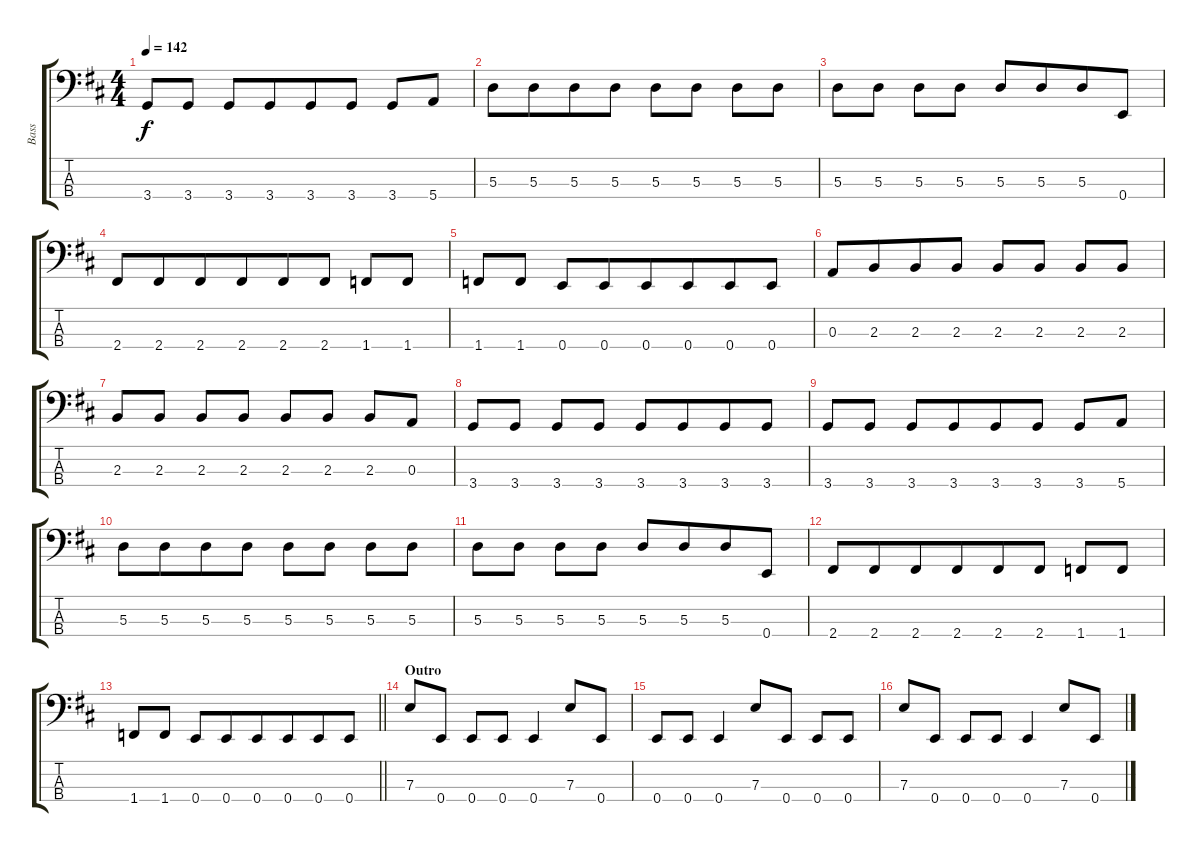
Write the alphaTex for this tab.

\track ("Bass" "Bass") {instrument electricbasspick}
\staff {score tabs}
\tuning (G2 D2 A1 E1) {hide}
\ts (4 4)
\tempo 142
\clef f4
\ks d
3.4.8{dy f} 3.4.8 3.4.8{beam merge} 3.4.8{beam merge} 3.4.8 3.4.8 3.4.8 5.4.8 |
5.3.8 5.3.8{beam merge} 5.3.8 5.3.8 5.3.8 5.3.8 5.3.8 5.3.8 |
5.3.8 5.3.8 5.3.8 5.3.8 5.3.8 5.3.8{beam merge} 5.3.8{beam merge} 0.4.8 |
2.4.8{beam merge} 2.4.8{beam merge} 2.4.8 2.4.8{beam merge} 2.4.8{beam merge} 2.4.8 1.4.8 1.4.8 |
1.4.8 1.4.8 0.4.8 0.4.8{beam merge} 0.4.8 0.4.8{beam merge} 0.4.8 0.4.8 |
0.3.8 2.3.8{beam merge} 2.3.8{beam merge} 2.3.8 2.3.8 2.3.8 2.3.8 2.3.8 |
2.3.8 2.3.8 2.3.8{beam merge} 2.3.8 2.3.8 2.3.8 2.3.8 0.3.8 |
3.4.8 3.4.8 3.4.8{beam merge} 3.4.8 3.4.8{beam merge} 3.4.8{beam merge} 3.4.8 3.4.8 |
3.4.8 3.4.8 3.4.8{beam merge} 3.4.8{beam merge} 3.4.8 3.4.8 3.4.8 5.4.8 |
5.3.8 5.3.8{beam merge} 5.3.8 5.3.8 5.3.8 5.3.8 5.3.8 5.3.8 |
5.3.8 5.3.8 5.3.8 5.3.8 5.3.8 5.3.8{beam merge} 5.3.8{beam merge} 0.4.8 |
2.4.8{beam merge} 2.4.8{beam merge} 2.4.8 2.4.8{beam merge} 2.4.8{beam merge} 2.4.8 1.4.8 1.4.8 |
\barLineRight lightlight
1.4.8 1.4.8 0.4.8 0.4.8{beam merge} 0.4.8 0.4.8{beam merge} 0.4.8 0.4.8 |
\section ("" "Outro")
7.3.8{beam merge} 0.4.8 0.4.8{beam merge} 0.4.8{beam merge} 0.4.4 7.3.8{beam merge} 0.4.8 |
0.4.8{beam merge} 0.4.8 0.4.4 7.3.8 0.4.8 0.4.8 0.4.8 |
7.3.8{beam merge} 0.4.8 0.4.8{beam merge} 0.4.8{beam merge} 0.4.4 7.3.8{beam merge} 0.4.8
